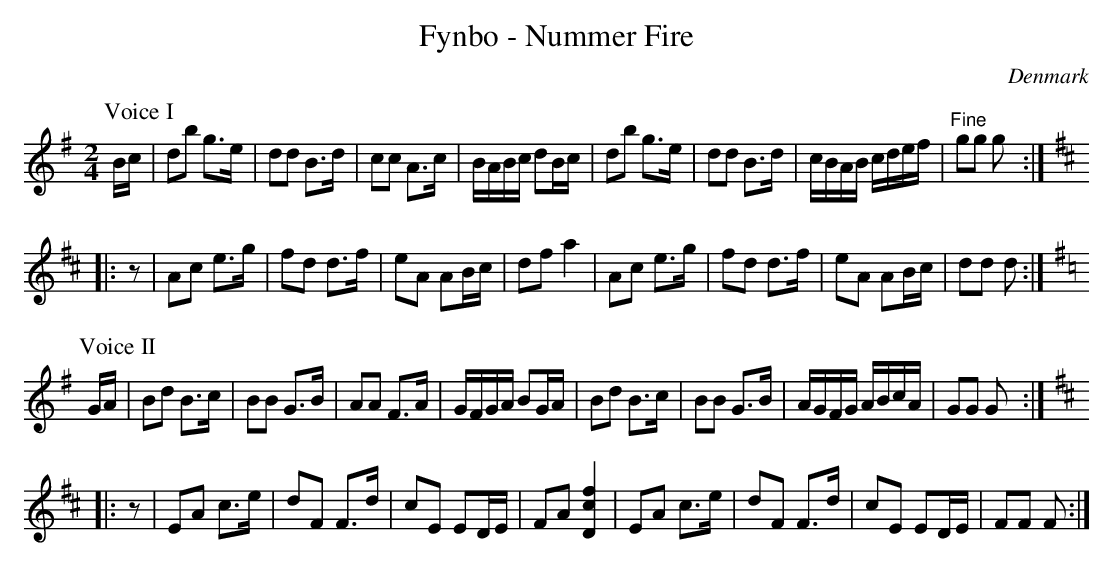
X:1
T:Fynbo - Nummer Fire
O:Denmark
M:2/4
K:G
P:Voice I
Bc|\
d2b2 g3e|d2d2 B3d|c2c2 A3c|BABc d2Bc|\
d2b2 g3e|d2d2 B3d|cBAB cdef|"Fine"g2g2 g2::
K:D
z2|\
A2c2 e3g|f2d2 d3f|e2A2 A2Bc|d2f2 a4|\
A2c2 e3g|f2d2 d3f|e2A2 A2Bc|d2d2 d2:|
P:Voice II
K:G
GA|\
B2d2 B3c|B2B2 G3B|A2A2 F3A|GFGA B2GA|\
B2d2 B3c|B2B2 G3B|AGFG ABcA|G2G2 G2::
K:D
z2|\
E2A2 c3e|d2F2 F3d|c2E2 E2DE|F2A2 [c4f4D4]|\
E2A2 c3e|d2F2 F3d|c2E2 E2DE|F2F2 F2:|
